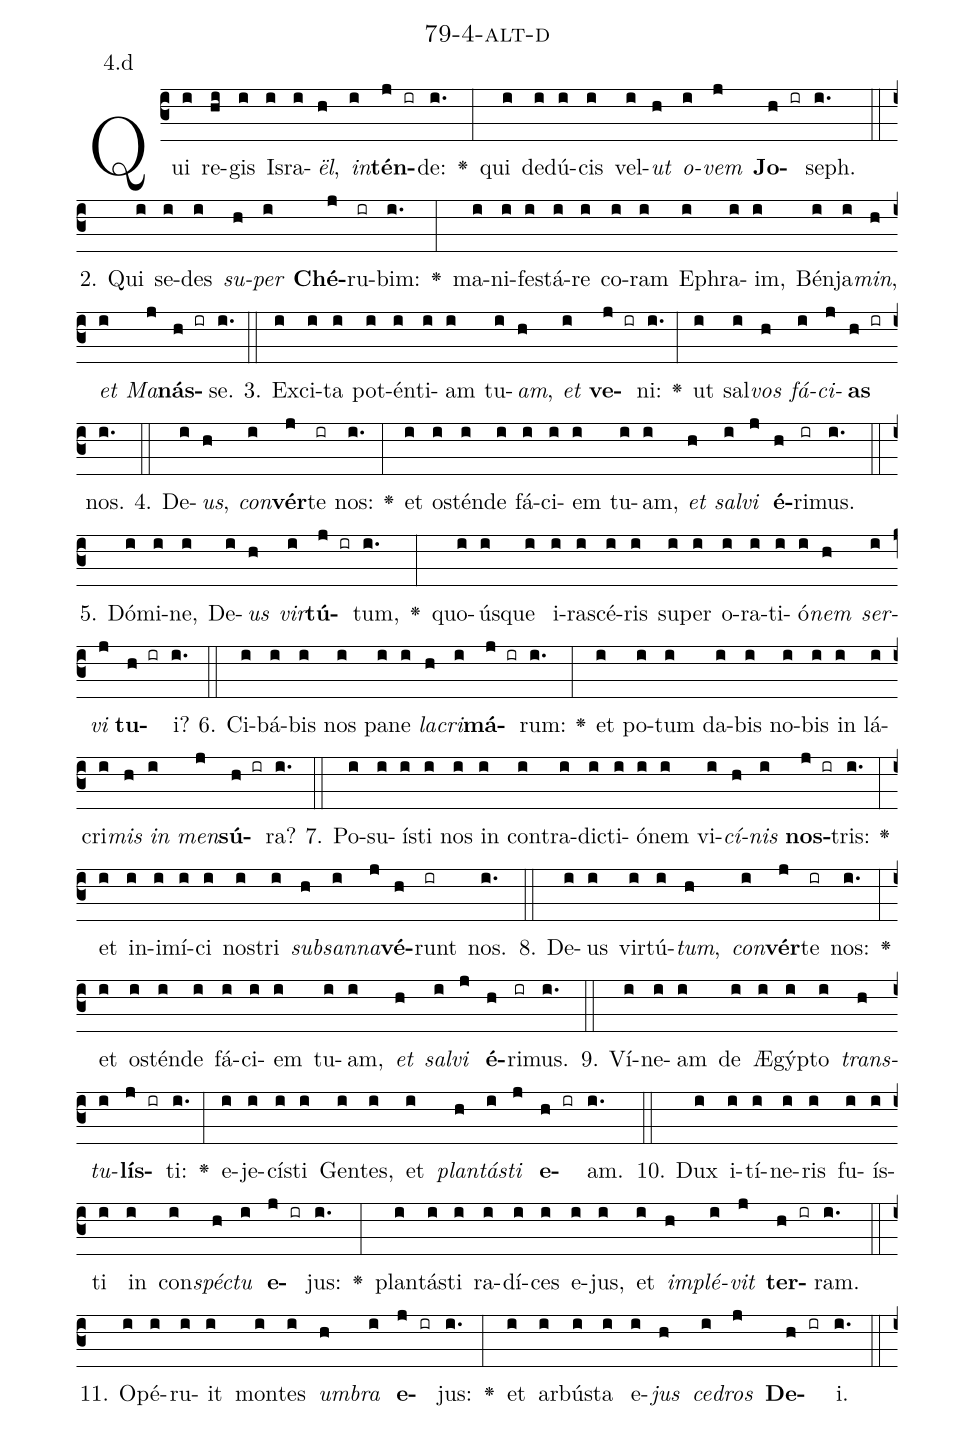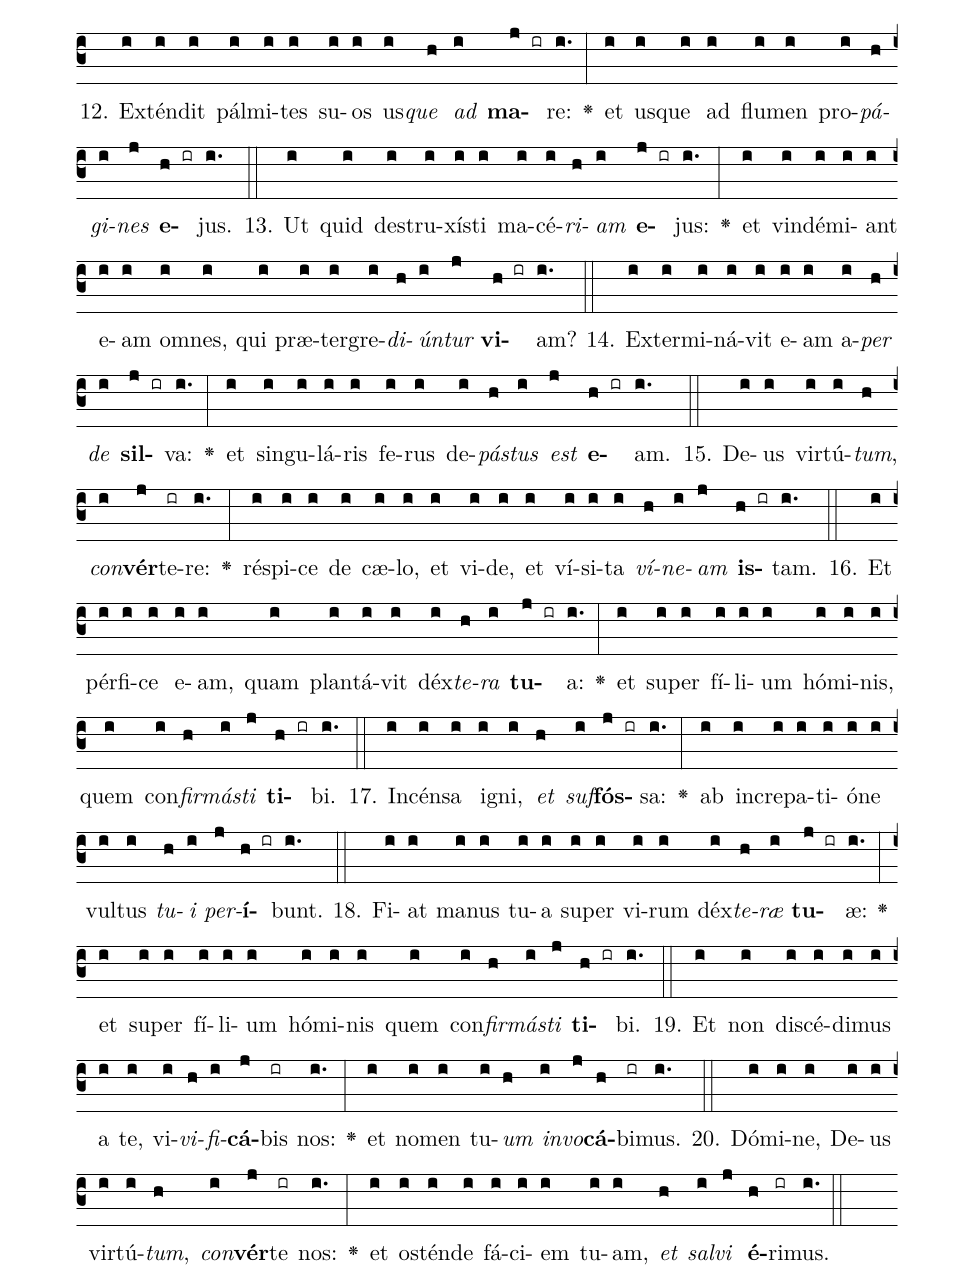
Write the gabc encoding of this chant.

name: 79-4-alt-d;
annotation: 4.d;
%%
(c3)Qui(i) re(hi)gis(i) Is(i)ra(i)<i>ël</i>,(h) <i>in</i>(i)<b>tén</b>(j ir)de:(i.) <v>\greheightstar</v>(:) qui(i) de(i)dú(i)cis(i) vel(i)<i>ut</i>(h) <i>o</i>(i)<i>vem</i>(j) <b>Jo</b>(h ir)seph.(i.) (::)
2. Qui(i) se(i)des(i) <i>su</i>(h)<i>per</i>(i) <b>Ché</b>(j)ru(ir)bim:(i.) <v>\greheightstar</v>(:) ma(i)ni(i)fes(i)tá(i)re(i) co(i)ram(i) E(i)phra(i)im,(i) Bén(i)ja(i)<i>min</i>,(h) <i>et</i>(i) <i>Ma</i>(j)<b>nás</b>(h ir)se.(i.) (::)
3. Ex(i)ci(i)ta(i) pot(i)én(i)ti(i)am(i) tu(i)<i>am</i>,(h) <i>et</i>(i) <b>ve</b>(j ir)ni:(i.) <v>\greheightstar</v>(:) ut(i) sal(i)<i>vos</i>(h) <i>fá</i>(i)<i>ci</i>(j)<b>as</b>(h ir) nos.(i.) (::)
4. De(i)<i>us</i>,(h) <i>con</i>(i)<b>vér</b>(j)te(ir) nos:(i.) <v>\greheightstar</v>(:) et(i) os(i)tén(i)de(i) fá(i)ci(i)em(i) tu(i)am,(i) <i>et</i>(h) <i>sal</i>(i)<i>vi</i>(j) <b>é</b>(h)ri(ir)mus.(i.) (::)
5. Dó(i)mi(i)ne,(i) De(i)<i>us</i>(h) <i>vir</i>(i)<b>tú</b>(j ir)tum,(i.) <v>\greheightstar</v>(:) quo(i)ús(i)que(i) i(i)ra(i)scé(i)ris(i) su(i)per(i) o(i)ra(i)ti(i)ó(i)<i>nem</i>(h) <i>ser</i>(i)<i>vi</i>(j) <b>tu</b>(h ir)i?(i.) (::)
6. Ci(i)bá(i)bis(i) nos(i) pa(i)ne(i) <i>la</i>(h)<i>cri</i>(i)<b>má</b>(j ir)rum:(i.) <v>\greheightstar</v>(:) et(i) po(i)tum(i) da(i)bis(i) no(i)bis(i) in(i) lá(i)cri(i)<i>mis</i>(h) <i>in</i>(i) <i>men</i>(j)<b>sú</b>(h ir)ra?(i.) (::)
7. Po(i)su(i)ís(i)ti(i) nos(i) in(i) con(i)tra(i)dic(i)ti(i)ó(i)nem(i) vi(i)<i>cí</i>(h)<i>nis</i>(i) <b>nos</b>(j ir)tris:(i.) <v>\greheightstar</v>(:) et(i) in(i)i(i)mí(i)ci(i) nos(i)tri(i) <i>sub</i>(h)<i>san</i>(i)<i>na</i>(j)<b>vé</b>(h)runt(ir) nos.(i.) (::)
8. De(i)us(i) vir(i)tú(i)<i>tum</i>,(h) <i>con</i>(i)<b>vér</b>(j)te(ir) nos:(i.) <v>\greheightstar</v>(:) et(i) os(i)tén(i)de(i) fá(i)ci(i)em(i) tu(i)am,(i) <i>et</i>(h) <i>sal</i>(i)<i>vi</i>(j) <b>é</b>(h)ri(ir)mus.(i.) (::)
9. Ví(i)ne(i)am(i) de(i) Æ(i)gýp(i)to(i) <i>trans</i>(h)<i>tu</i>(i)<b>lís</b>(j ir)ti:(i.) <v>\greheightstar</v>(:) e(i)je(i)cís(i)ti(i) Gen(i)tes,(i) et(i) <i>plan</i>(h)<i>tás</i>(i)<i>ti</i>(j) <b>e</b>(h ir)am.(i.) (::)
10. Dux(i) i(i)tí(i)ne(i)ris(i) fu(i)ís(i)ti(i) in(i) con(i)<i>spéc</i>(h)<i>tu</i>(i) <b>e</b>(j ir)jus:(i.) <v>\greheightstar</v>(:) plan(i)tás(i)ti(i) ra(i)dí(i)ces(i) e(i)jus,(i) et(i) <i>im</i>(h)<i>plé</i>(i)<i>vit</i>(j) <b>ter</b>(h ir)ram.(i.) (::)
11. O(i)pé(i)ru(i)it(i) mon(i)tes(i) <i>um</i>(h)<i>bra</i>(i) <b>e</b>(j ir)jus:(i.) <v>\greheightstar</v>(:) et(i) ar(i)bús(i)ta(i) e(i)<i>jus</i>(h) <i>ce</i>(i)<i>dros</i>(j) <b>De</b>(h ir)i.(i.) (::)
12. Ex(i)tén(i)dit(i) pál(i)mi(i)tes(i) su(i)os(i) us(i)<i>que</i>(h) <i>ad</i>(i) <b>ma</b>(j ir)re:(i.) <v>\greheightstar</v>(:) et(i) us(i)que(i) ad(i) flu(i)men(i) pro(i)<i>pá</i>(h)<i>gi</i>(i)<i>nes</i>(j) <b>e</b>(h ir)jus.(i.) (::)
13. Ut(i) quid(i) de(i)stru(i)xís(i)ti(i) ma(i)cé(i)<i>ri</i>(h)<i>am</i>(i) <b>e</b>(j ir)jus:(i.) <v>\greheightstar</v>(:) et(i) vin(i)dé(i)mi(i)ant(i) e(i)am(i) om(i)nes,(i) qui(i) præ(i)ter(i)gre(i)<i>di</i>(h)<i>ún</i>(i)<i>tur</i>(j) <b>vi</b>(h ir)am?(i.) (::)
14. Ex(i)ter(i)mi(i)ná(i)vit(i) e(i)am(i) a(i)<i>per</i>(h) <i>de</i>(i) <b>sil</b>(j ir)va:(i.) <v>\greheightstar</v>(:) et(i) sin(i)gu(i)lá(i)ris(i) fe(i)rus(i) de(i)<i>pás</i>(h)<i>tus</i>(i) <i>est</i>(j) <b>e</b>(h ir)am.(i.) (::)
15. De(i)us(i) vir(i)tú(i)<i>tum</i>,(h) <i>con</i>(i)<b>vér</b>(j)te(ir)re:(i.) <v>\greheightstar</v>(:) ré(i)spi(i)ce(i) de(i) cæ(i)lo,(i) et(i) vi(i)de,(i) et(i) ví(i)si(i)ta(i) <i>ví</i>(h)<i>ne</i>(i)<i>am</i>(j) <b>is</b>(h ir)tam.(i.) (::)
16. Et(i) pér(i)fi(i)ce(i) e(i)am,(i) quam(i) plan(i)tá(i)vit(i) déx(i)<i>te</i>(h)<i>ra</i>(i) <b>tu</b>(j ir)a:(i.) <v>\greheightstar</v>(:) et(i) su(i)per(i) fí(i)li(i)um(i) hó(i)mi(i)nis,(i) quem(i) con(i)<i>fir</i>(h)<i>más</i>(i)<i>ti</i>(j) <b>ti</b>(h ir)bi.(i.) (::)
17. In(i)cén(i)sa(i) i(i)gni,(i) <i>et</i>(h) <i>suf</i>(i)<b>fós</b>(j ir)sa:(i.) <v>\greheightstar</v>(:) ab(i) in(i)cre(i)pa(i)ti(i)ó(i)ne(i) vul(i)tus(i) <i>tu</i>(h)<i>i</i>(i) <i>per</i>(j)<b>í</b>(h ir)bunt.(i.) (::)
18. Fi(i)at(i) ma(i)nus(i) tu(i)a(i) su(i)per(i) vi(i)rum(i) déx(i)<i>te</i>(h)<i>ræ</i>(i) <b>tu</b>(j ir)æ:(i.) <v>\greheightstar</v>(:) et(i) su(i)per(i) fí(i)li(i)um(i) hó(i)mi(i)nis(i) quem(i) con(i)<i>fir</i>(h)<i>más</i>(i)<i>ti</i>(j) <b>ti</b>(h ir)bi.(i.) (::)
19. Et(i) non(i) di(i)scé(i)di(i)mus(i) a(i) te,(i) vi(i)<i>vi</i>(h)<i>fi</i>(i)<b>cá</b>(j)bis(ir) nos:(i.) <v>\greheightstar</v>(:) et(i) no(i)men(i) tu(i)<i>um</i>(h) <i>in</i>(i)<i>vo</i>(j)<b>cá</b>(h)bi(ir)mus.(i.) (::)
20. Dó(i)mi(i)ne,(i) De(i)us(i) vir(i)tú(i)<i>tum</i>,(h) <i>con</i>(i)<b>vér</b>(j)te(ir) nos:(i.) <v>\greheightstar</v>(:) et(i) os(i)tén(i)de(i) fá(i)ci(i)em(i) tu(i)am,(i) <i>et</i>(h) <i>sal</i>(i)<i>vi</i>(j) <b>é</b>(h)ri(ir)mus.(i.) (::)
